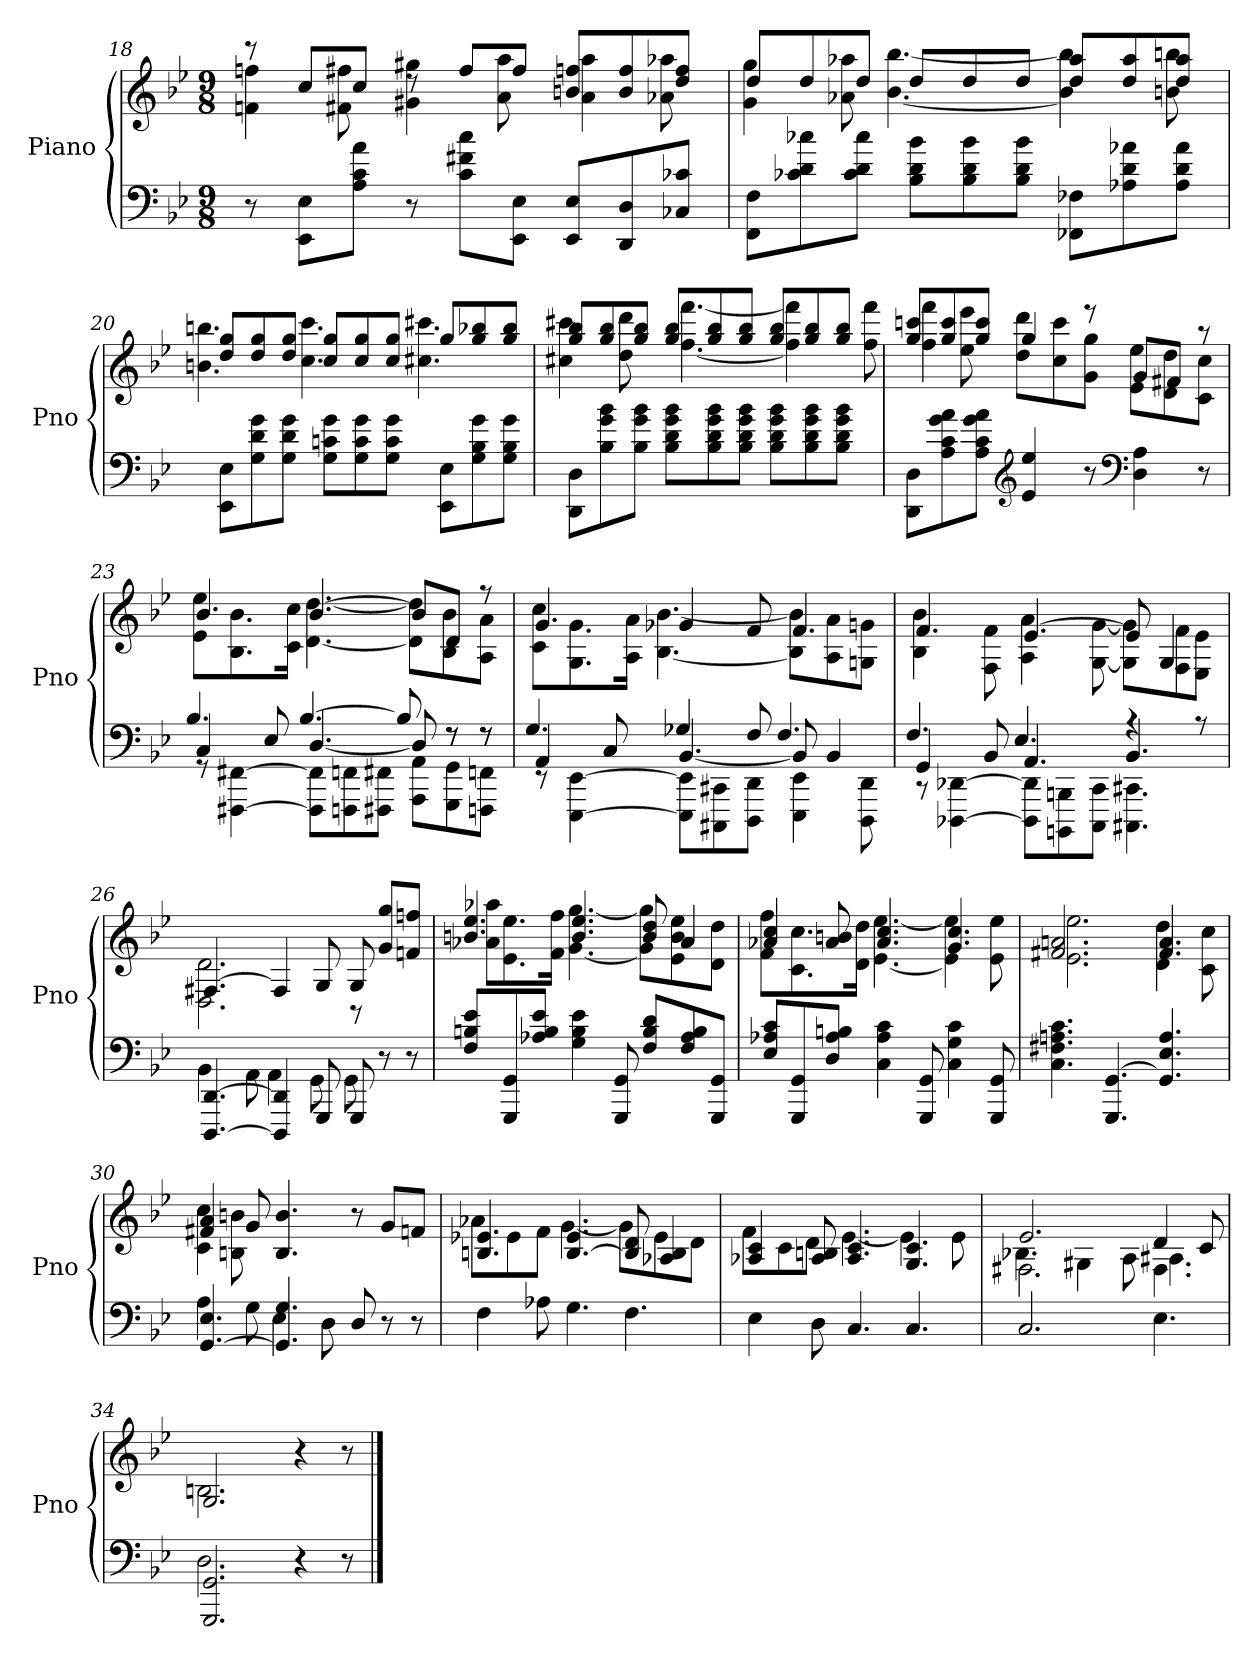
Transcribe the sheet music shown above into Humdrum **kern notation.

**kern	**kern
*part1	*part1
*staff2	*staff1
*I"Piano	*
*I'Pno	*
*clefF4	*clefG2
*k[b-e-]	*k[b-e-]
*g:	*g:
*M9/8	*M9/8
=18	=18
*	*^
8r	8r	4fn 4ffn
8EE- 8E-L	8ccL	.
8A 8c 8aJ	8ccJ	8f#X 8ff#X
8r	8rdd	4g#X 4gg#X
8c 8f#X 8ccL	8ff#L	.
8EE- 8E-J	8ff#J	8a 8aa
8EE- 8E-L	8bn 8ffnL	4a 4aa
8DD 8D	8b 8ff	.
8C-X 8c-XJ	8dd 8ffJ	8a-X 8aa-X
=19	=19	=19
8FF 8FL	8ddL	4g 4gg
8c-X 8d 8cc-X	8dd	.
8c- 8d 8cc-J	8ddJ	8a-X 8aa-X
8B- 8d 8b-L	8ddL	[4.b- [4.bb-
8B- 8d 8b-	8dd	.
8B- 8d 8b-J	8ddJ	.
8FF-X 8F-XL	8dd 8aa-L	4b-] 4bb-]
8A-X 8d 8a-X	8dd 8aa-	.
8A- 8d 8a-J	8dd 8aa-J	8bn 8bbn
=20	=20	=20
8EE- 8E-L	8dd 8ggL	4.bn 4.bbn
8G 8d 8g	8dd 8gg	.
8G 8d 8gJ	8dd 8ggJ	.
8G 8cn 8gL	8cc 8ggL	4.cc 4.ccc
8G 8c 8g	8cc 8gg	.
8G 8c 8gJ	8cc 8ggJ	.
8EE- 8E-L	8ggL	4.cc#X 4.ccc#X
8G 8B- 8g	8gg 8bb-X	.
8G 8B- 8gJ	8gg 8bb-J	.
=21	=21	=21
8DD 8DL	8gg 8bb-L	4cc#X 4ccc#X
8B- 8g 8b-	8gg 8bb-	.
8B- 8g 8b-J	8gg 8bb-J	8dd 8ddd
8B- 8d 8g 8b-L	8gg 8bb-L	[4.ff [4.fff
8B- 8d 8g 8b-	8gg 8bb-	.
8B- 8d 8g 8b-J	8gg 8bb-J	.
8B- 8d 8g 8b-L	8gg 8bb-L	4ff] 4fff]
8B- 8d 8g 8b-	8gg 8bb-	.
8B- 8d 8g 8b-J	8gg 8bb-J	8ff 8fff
=22	=22	=22
8DD 8DL	8gg 8cccnL	4ff 4fff
8A 8c 8g 8a	8gg 8ccc	.
8A 8c 8g 8aJ	8gg 8cccJ	8ee- 8eee-
*clefG2	*	*
4e- 4ee-	4gg	8dd 8dddL
.	.	8cc 8ccc
8r	8r	8g 8ggJ
*clefF4	*	*
4D 4A	8gL	8e- 8ee-L
.	8f#XJ	8d 8dd
8r	8r	8c 8ccJ
=23	=23	=23
*^	*	*
*	*^	*	*
8rGG	4C/	4.B-	4.b-	8e- 8ee-L
[4FFF#X\ [4FF#X\	.	.	.	8.B- 8.b-
.	8E-/	.	.	.
.	.	.	.	16c 16ccJk
8FFF#]\ 8FF#]\L	[4.D/	[4.B-	[4.b-	[4.d [4.dd
8FFFn 8FFn	.	.	.	.
8FFF#X 8FF#XJ	.	.	.	.
8AAA\ 8AA\L	8D/]	8B-]	8b-L]	8d] 8dd]L
8GGG 8GG	8rF	8rF	8dJ	8B- 8b-
8FFFn 8FFnJ	8rF	8rF	8r	8A 8aJ
=24	=24	=24	=24	=24
8rEE	4AA/	4.G	4.g	8c 8ccL
[4EEE-\ [4EE-\	.	.	.	8.G 8.g
.	8C/	.	.	.
.	.	.	.	16A 16aJk
8EEE-]\ 8EE-]\L	[4.BB-/	4G-X	4g-X	[4.B- [4.b-
8CCC#X 8CC#X	.	.	.	.
8DDD 8DDJ	.	8F	8f	.
4EEE-\ 4EE-\	8BB-/]	4.F	4.f	8B-] 8b-]L
.	4BB-/	.	.	8A 8a
8DDD\ 8DD\	.	.	.	8Gn 8gnJ
=25	=25	=25	=25	=25
8rCC	4GG/	4.F	4.f	4B- 4b-
[4DDD-X\ [4DD-X\	.	.	.	.
.	8BB-/	.	.	8F 8f
8DDD-]\ 8DD-]\L	4.AA/	4.E-	[4.e-	4A 4a
8BBBBn 8BBBn	.	.	.	.
8CCC 8CCJ	.	.	.	[8G [8g
4.CCC#X\ 4.CC#X\	4rA	4.BB-	8e-]	8G] 8g]L
.	.	.	4G	8F 8f
.	8rA	.	.	8E- 8e-J
*	*v	*v	*	*
=26	=26	=26	=26
[4.DDD [4.DD	4BB-	[4.F#X	2.D 2.d
.	8AA	.	.
4DDD] 4DD]	4AA	4F#]	.
8GGG	8GG	8G	.
8GGG	8GG	8G	8r
8r	4ryy	8ryy	8g/ 8gg/L
8r	.	8ryy	8fn 8ffnJ
*v	*v	*	*
=27	=27	=27
8F/ 8Bn/ 8e-/L	4.bn 4.ee-	8a-X 8aa-XL
8GGG 8GG	.	8.e- 8.ee-
8A-X 8B 8e-J	.	.
.	.	16f 16ffJk
4G 4B 4e-	4.b 4.ee-	[4.g [4.gg
8GGG 8GG	.	.
8F 8B 8dL	8b 8dd	8g] 8gg]L
8F 8A- 8B	4a-	8e- 8b 8ee-
8GGG 8GGJ	.	8d 8ddJ
=28	=28	=28
8E- 8A-X 8cL	4a-X 4cc	8f 8ffL
8GGG 8GG	.	8.c 8.cc
8D 8A- 8BnJ	8a- 8bn	.
.	.	16d 16ddJk
4C 4A- 4c	4.a- 4.cc	[4.e- [4.ee-
8GGG 8GG	.	.
4C 4G 4c	4.g 4.cc	4e-] 4ee-]
8GGG 8GG	.	8e- 8ee-
=29	=29	=29
4.C 4.F#X 4.An 4.c	2.f#X 2.an	2.e- 2.ee-
4.GGG [4.GG	.	.
4.GG]/ 4.E-/ 4.A/	4.f# 4.a	4d 4dd
.	.	8c 8cc
=30	=30	=30
*^	*	*
[4.GG 4.E-	4A	4f#X 4a	4c 4cc
.	8G	8g	8Bn 8bn
4.GG] 4.G	4E-	4.B 4.b	2.ryy
.	8D	.	.
8D/	4.ryy	8r	.
8r	.	8gL	.
8r	.	8fnJ	.
*v	*v	*	*
=31	=31	=31
4F	4.Bn 4.e-X	8a-XL
.	.	8e-
8A-X	.	8fJ
4.G	[4.B 4.e-	[4.g
4.F	8B] 8d	8gL]
.	4A-X 4B	8e-
.	.	8dJ
=32	=32	=32
4E-	4A-X 4c	8fL
.	.	8c
8D	8A- 8Bn	8dJ
4.C	4.A- 4.c	[4.e-
4.C	4.G 4.c	4e-]
.	.	8e-
=33	=33	=33
*	*	*^
2.C	2.F#X\	4.B-X	2.e-
.	.	4G#X	.
.	.	8A	.
4.E-	4.F#\	4.A#X	4d
.	.	.	8c
*	*	*v	*v
=34	=34	=34
*^	*	*
2.GGG 2.GG	2.D	2.G	2.Bn
4r	4.ryy	4r	4.ryy
8r	.	8r	.
*v	*v	*	*
*	*v	*v
==	==
*-	*-
